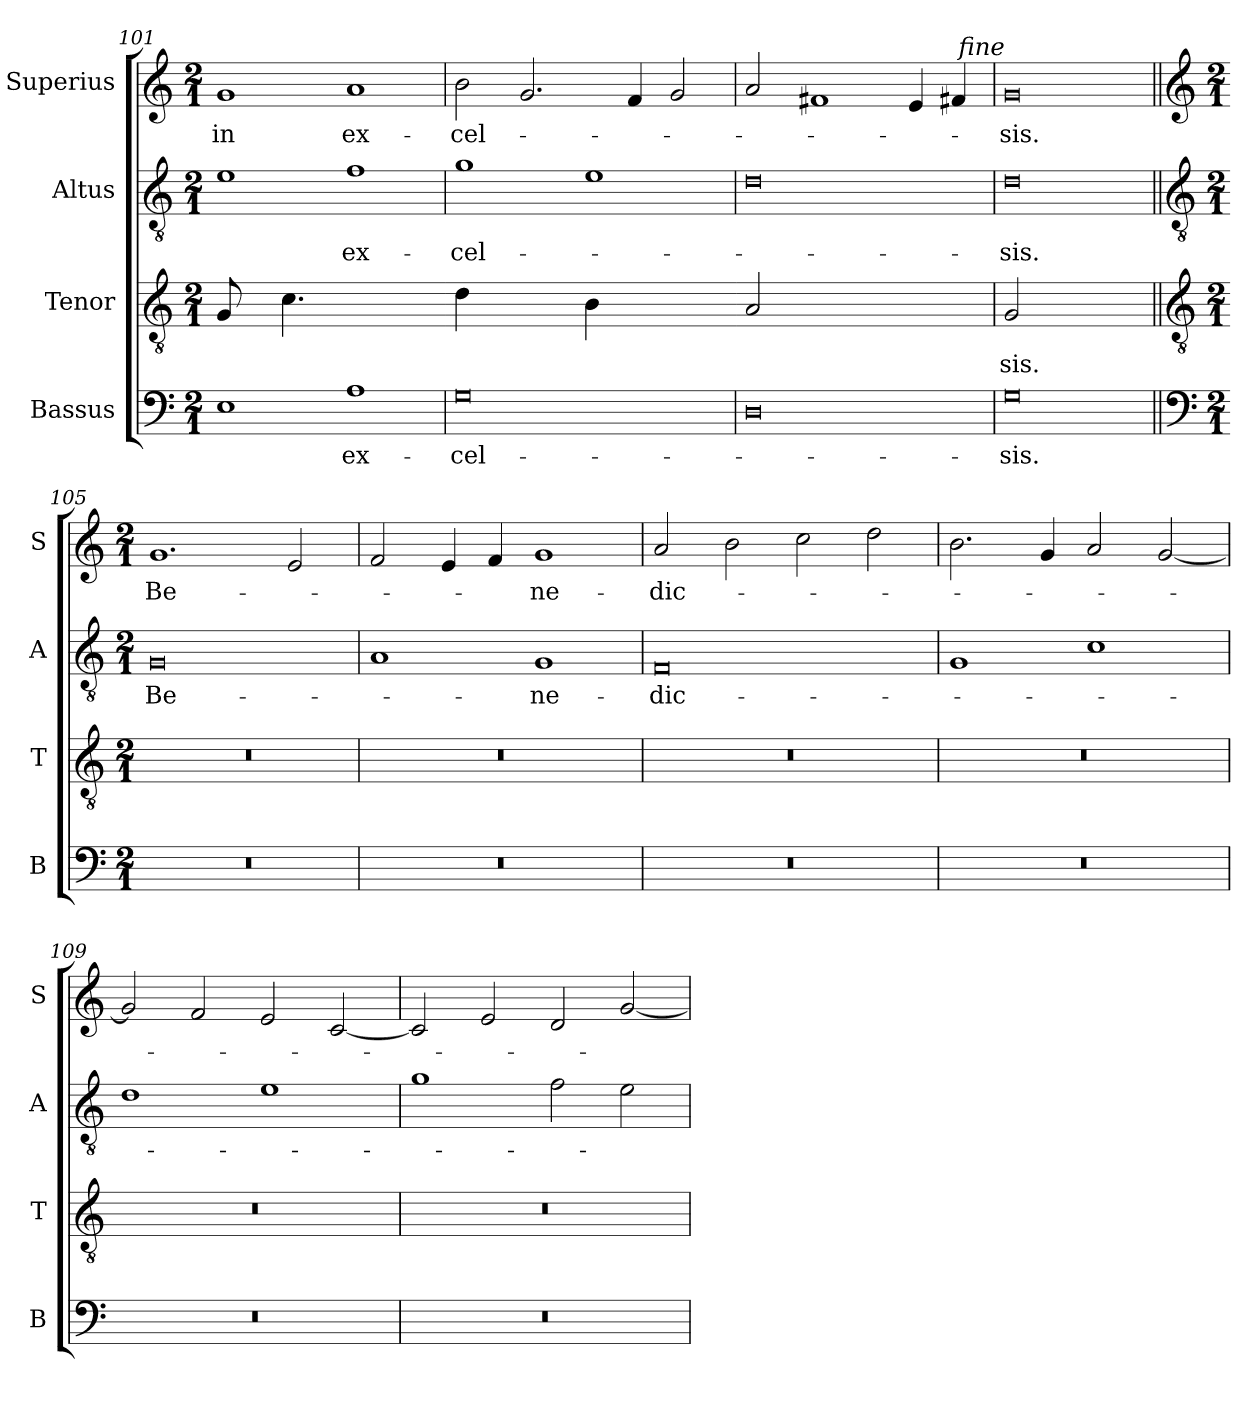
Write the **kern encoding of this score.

**kern	**text	**kern	**text	**kern	**text	**kern	**text
*part4	*part4	*part3	*part3	*part2	*part2	*part1	*part1
*staff4	*staff4	*staff3	*staff3	*staff2	*staff2	*staff1	*staff1
*I"Bassus	*	*I"Tenor	*	*I"Altus	*	*I"Superius	*
*I'B	*	*I'T	*	*I'A	*	*I'S	*
*clefF4	*	*clefGv2	*	*clefGv2	*	*clefG2	*
*k[]	*	*k[]	*	*k[]	*	*k[]	*
*M2/1	*	*M2/1	*	*M2/1	*	*M2/1	*
=101	=101	=101	=101	=101	=101	=101	=101
!	!	!LO:N:vis=8	!	!	!	!	!
1E	.	2G/	.	1e	.	1g	in
!	!	!LO:N:vis=4.	!	!	!	!	!
.	.	1.c	.	.	.	.	.
1A	ex-	.	.	1f	ex-	1a	ex-
=102	=102	=102-	=102	=102	=102	=102	=102
!	!	!LO:N:vis=4	!	!	!	!	!
0G	-cel-	1d	.	1g	-cel-	2b\	-cel-
.	.	.	.	.	.	2.g/	.
!	!	!LO:N:vis=4	!	!	!	!	!
.	.	1B	.	1e	.	.	.
.	.	.	.	.	.	4f/	.
.	.	.	.	.	.	2g/	.
=103	=103	=103-	=103	=103	=103	=103	=103
!	!	!LO:N:vis=2	!	!	!	!	!
0D	.	0A	.	0d	.	2a/	.
.	.	.	.	.	.	1f#X	.
.	.	.	.	.	.	4e/	.
.	.	.	.	.	.	4f#X/	.
=104	=104	=104	=104	=104	=104	=104	=104
!	!	!LO:N:vis=2	!	!	!	!	!
0G	-sis.	0G	-sis.	0d	-sis.	0g	-sis.
!	!	!	!	!	!	!LO:TX:a:i:rj:t=fine	!
!!LO:LB:g=z
=105||	=105||	=105||	=105||	=105||	=105||	=105||	=105||
*clefF4	*	*clefGv2	*	*clefGv2	*	*clefG2	*
*k[]	*	*k[]	*	*k[]	*	*k[]	*
*M2/1	*	*M2/1	*	*M2/1	*	*M2/1	*
0r	.	0r	.	0G	Be-	1.g	Be-
.	.	.	.	.	.	2e/	.
=106	=106	=106	=106	=106	=106	=106	=106
0r	.	0r	.	1A	.	2f/	.
.	.	.	.	.	.	4e/	.
.	.	.	.	.	.	4f/	.
.	.	.	.	1G	-ne-	1g	-ne-
=107	=107	=107	=107	=107	=107	=107	=107
0r	.	0r	.	0F	-dic-	2a/	-dic-
.	.	.	.	.	.	2b\	.
.	.	.	.	.	.	2cc\	.
.	.	.	.	.	.	2dd\	.
=108	=108	=108	=108	=108	=108	=108	=108
0r	.	0r	.	1G	.	2.b\	.
.	.	.	.	.	.	4g/	.
.	.	.	.	1c	.	2a/	.
.	.	.	.	.	.	[2g/	.
=109	=109	=109	=109	=109	=109	=109	=109
0r	.	0r	.	1d	.	2g/]	.
.	.	.	.	.	.	2f/	.
.	.	.	.	1e	.	2e/	.
.	.	.	.	.	.	[2c/	.
=110	=110	=110	=110	=110	=110	=110	=110
0r	.	0r	.	1g	.	2c/]	.
.	.	.	.	.	.	2e/	.
.	.	.	.	2f\	.	2d/	.
.	.	.	.	2e\	.	[2g/	.
=	=	=	=	=	=	=	=
*-	*-	*-	*-	*-	*-	*-	*-
